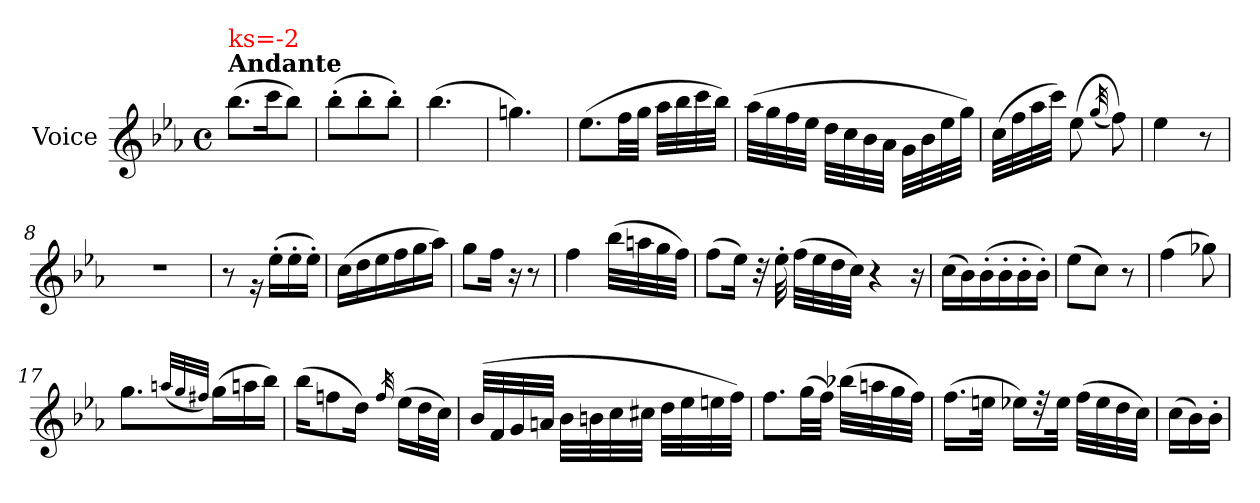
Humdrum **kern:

**kern
*part1
*staff1
*I"Voice
*clefG2
*k[b-e-a-]
*E-:
*M4/4
*met(c)
=
!LO:TX:a:B:t=Andante
!LO:TX:a:color=#FF0000:t=ks=-2
(>8.bb-\L
16ccc\k
8bb-\J)
=1
(>8bb-'>\L
8bb-'>\
8bb-'>\J)
=2
(>4.bb-\
=3
4.ggn\)
=4
(>8.ee-\L
32ff\LL
32gg\JJJ
32aa-\LLL
32bb-\
32ccc\
32bb-\JJJ)
=5
(>32aa-\LLL
32gg\
32ff\
32ee-\JJJ
32dd\LLL
32cc\
32b-\
32a-\JJJ
32g\LLL
32b-\
32ee-\
32gg\JJJ)
!!LO:LB:g=z
=6
(>32cc\LLL
32ff\
32aa-\
32ccc\JJJ)
(<8ee-\
(<32qgg/
8ff\))
=7
4ee-\
8r
=8
1r
=9
8r
16rg
(>16ee-'>\LL
16ee-'>\
16ee-'>\JJ)
=10
(>16cc\LL
16dd\
16ee-\
16ff\
16gg\
16aa-\JJ)
=11
8gg\L
16ff\Jk
16r
8r
=12
4ff\
(>32bb-\LLL
32aan\
32gg\
32ff\JJJ)
!!LO:LB:g=z
=13
(>8ff\L
16ee-\Jk)
32r
32ee-'>\
(>32ff\LLL
32ee-\
32dd\
32cc\JJJ)
4r
16r
=14
(>16cc\LL
16b-\)
(>16b-'>\
16b-'>\
16b-'>\
16b-'>\JJ)
=15
(>8ee-\L
8cc\J)
8r
=16
(>4ff\
8gg-Xi\)
=17
8.gg\L
(<32qaan/LLL
32qgg/
32qff#X/JJJ)
(>16gg\L
16aa\
16bb-\JJ)
=18
(>16bb-\KL
8ffn\
16dd\Jk)
32qff/
(>16ee-\LL
32dd\L
32cc\JJJ)
!!LO:LB:g=z
=19
(>32b-/LLL
32f/
32g/
32an/JJJ
32b-\LLL
32bn\
32cc\
32cc#X\JJJ
32dd\LLL
32ee-\
32een\
32ff\JJJ)
=20
8.ff\L
(>32gg\LL
32ff\JJJ)
(>32bb-X\LLL
32aan\
32gg\
32ff\JJJ)
=21
(>16.ff\LL
32een\JJk
16ee-X\KL)
32rdd
32ee-\Jkk
(>32ff\LLL
32ee-\
32dd\
32cc\JJJ)
=22
(>16cc\LL
16b-\)
16b-'>\JJ
=
*-
